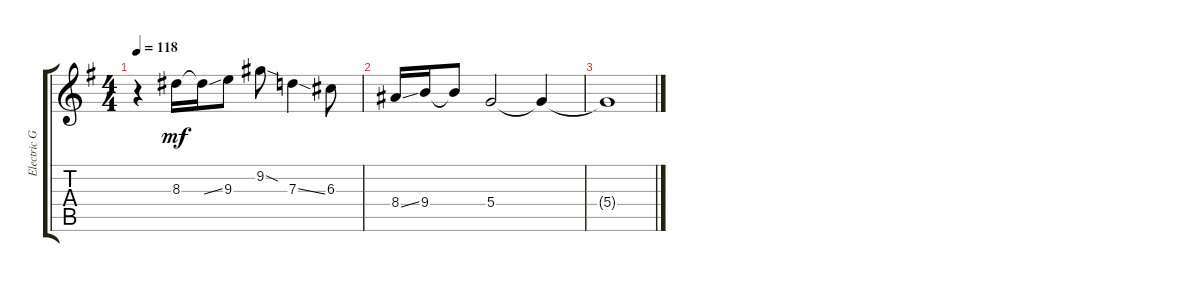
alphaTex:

\track ("Electric Guitar" "Electric G") {instrument overdrivenguitar}
\staff {score tabs}
\tuning (D4 B3 G3 D3 G2 D2) {hide}
\ts (4 4)
\tempo 118
\clef g2
\ks g
r.4{dy mf} 8.3.16 8.3{ss t}.16 9.3.8 9.2{sod}.8 7.3{ss}.4 6.3.8 |
8.4{ss}.16 9.4.16 9.4{t}.8 5.4.2 5.4{t}.4 |
5.4{t}.1
